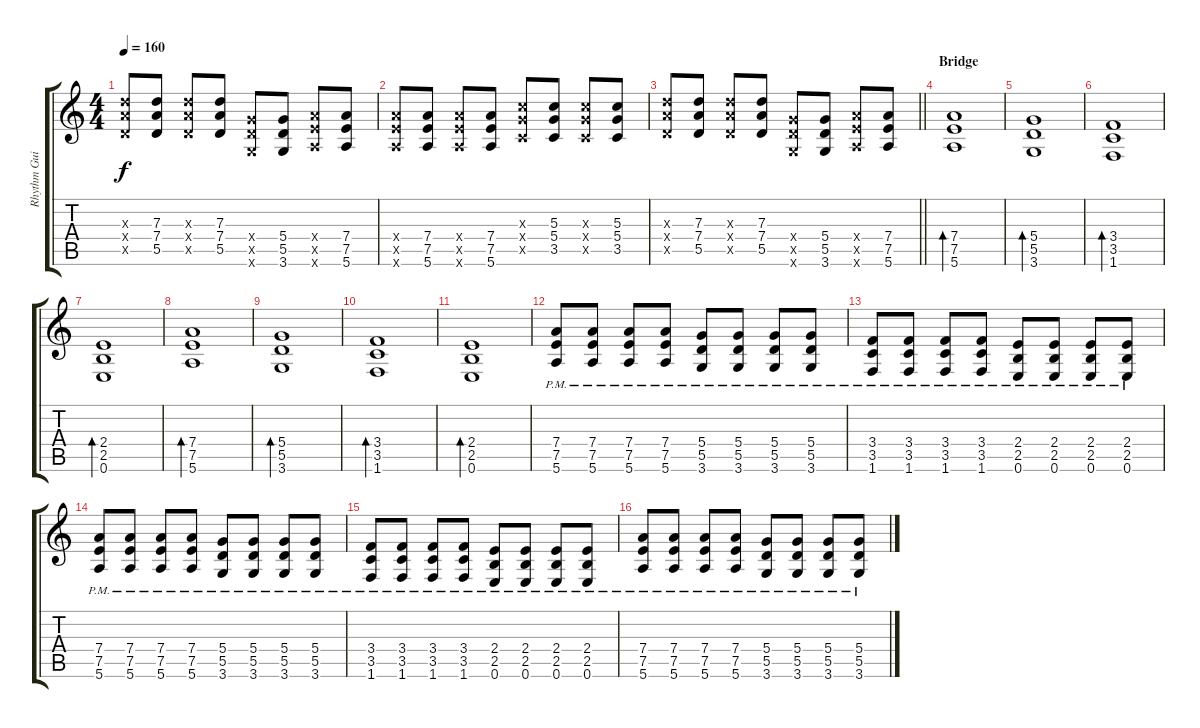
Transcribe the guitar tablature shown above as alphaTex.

\track ("Rhythm Guitar" "Rhythm Gui") {instrument overdrivenguitar}
\staff {score tabs}
\tuning (E4 B3 G3 D3 A2 E2) {hide}
\ts (4 4)
\tempo 160
\clef g2
\ks c
(7.3{x} 7.4{x} 5.5{x}).8{dy f} (7.3 7.4 5.5).8 (7.3{x} 7.4{x} 5.5{x}).8 (7.3 7.4 5.5).8 (5.4{x} 5.5{x} 3.6{x}).8 (5.4 5.5 3.6).8 (7.4{x} 7.5{x} 5.6{x}).8 (7.4 7.5 5.6).8 |
(7.4{x} 7.5{x} 5.6{x}).8 (7.4 7.5 5.6).8 (7.4{x} 7.5{x} 5.6{x}).8 (7.4 7.5 5.6).8 (5.3{x} 5.4{x} 3.5{x}).8 (5.3 5.4 3.5).8 (5.3{x} 5.4{x} 3.5{x}).8 (5.3 5.4 3.5).8 |
\barLineRight lightlight
(7.3{x} 7.4{x} 5.5{x}).8 (7.3 7.4 5.5).8 (7.3{x} 7.4{x} 5.5{x}).8 (7.3 7.4 5.5).8 (5.4{x} 5.5{x} 3.6{x}).8 (5.4 5.5 3.6).8 (7.4{x} 7.5{x} 5.6{x}).8 (7.4 7.5 5.6).8 |
\section ("" "Bridge")
(7.4 7.5 5.6).1{bd 480 instrument electricguitarclean} |
(5.4 5.5 3.6).1{bd 480} |
(3.4 3.5 1.6).1{bd 480} |
(2.4 2.5 0.6).1{bd 480} |
(7.4 7.5 5.6).1{bd 480} |
(5.4 5.5 3.6).1{bd 480} |
(3.4 3.5 1.6).1{bd 480} |
(2.4 2.5 0.6).1{bd 480} |
(7.4{pm} 7.5{pm} 5.6{pm}).8{instrument overdrivenguitar} (7.4{pm} 7.5{pm} 5.6{pm}).8 (7.4{pm} 7.5{pm} 5.6{pm}).8 (7.4{pm} 7.5{pm} 5.6{pm}).8 (5.4{pm} 5.5{pm} 3.6{pm}).8 (5.4{pm} 5.5{pm} 3.6{pm}).8 (5.4{pm} 5.5{pm} 3.6{pm}).8 (5.4{pm} 5.5{pm} 3.6{pm}).8 |
(3.4{pm} 3.5{pm} 1.6{pm}).8 (3.4{pm} 3.5{pm} 1.6{pm}).8 (3.4{pm} 3.5{pm} 1.6{pm}).8 (3.4{pm} 3.5{pm} 1.6{pm}).8 (2.4{pm} 2.5{pm} 0.6{pm}).8 (2.4{pm} 2.5{pm} 0.6{pm}).8 (2.4{pm} 2.5{pm} 0.6{pm}).8 (2.4{pm} 2.5{pm} 0.6{pm}).8 |
(7.4{pm} 7.5{pm} 5.6{pm}).8 (7.4{pm} 7.5{pm} 5.6{pm}).8 (7.4{pm} 7.5{pm} 5.6{pm}).8 (7.4{pm} 7.5{pm} 5.6{pm}).8 (5.4{pm} 5.5{pm} 3.6{pm}).8 (5.4{pm} 5.5{pm} 3.6{pm}).8 (5.4{pm} 5.5{pm} 3.6{pm}).8 (5.4{pm} 5.5{pm} 3.6{pm}).8 |
(3.4{pm} 3.5{pm} 1.6{pm}).8 (3.4{pm} 3.5{pm} 1.6{pm}).8 (3.4{pm} 3.5{pm} 1.6{pm}).8 (3.4{pm} 3.5{pm} 1.6{pm}).8 (2.4{pm} 2.5{pm} 0.6{pm}).8 (2.4{pm} 2.5{pm} 0.6{pm}).8 (2.4{pm} 2.5{pm} 0.6{pm}).8 (2.4{pm} 2.5{pm} 0.6{pm}).8 |
(7.4{pm} 7.5{pm} 5.6{pm}).8 (7.4{pm} 7.5{pm} 5.6{pm}).8 (7.4{pm} 7.5{pm} 5.6{pm}).8 (7.4{pm} 7.5{pm} 5.6{pm}).8 (5.4{pm} 5.5{pm} 3.6{pm}).8 (5.4{pm} 5.5{pm} 3.6{pm}).8 (5.4{pm} 5.5{pm} 3.6{pm}).8 (5.4{pm} 5.5{pm} 3.6{pm}).8
